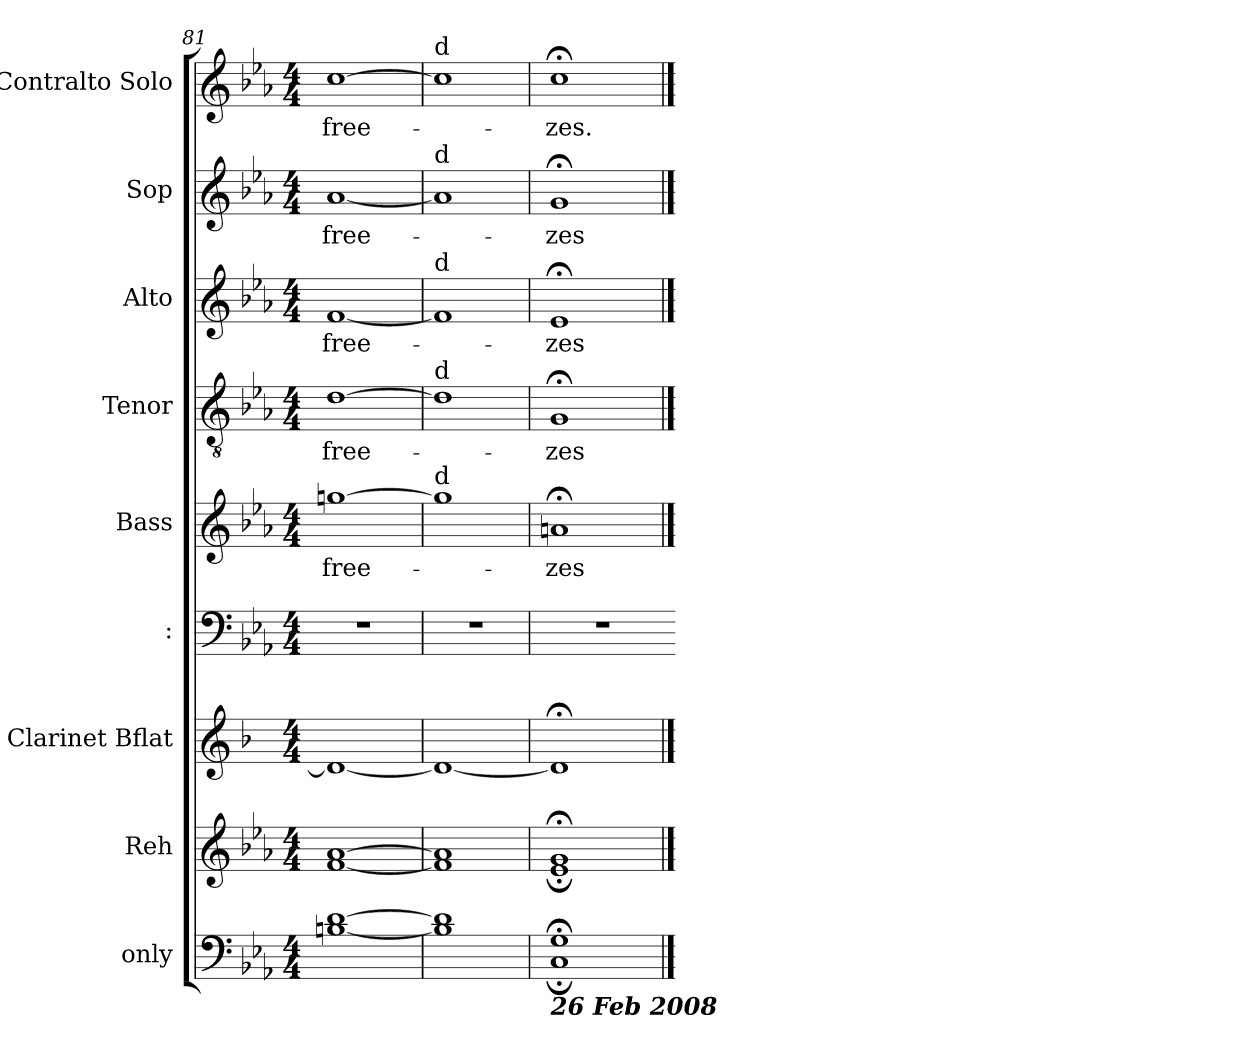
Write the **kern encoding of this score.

**kern	**kern	**kern	**kern	**kern	**text	**kern	**text	**kern	**text	**kern	**text	**kern	**text
*part9	*part8	*part7	*part6	*part5	*part5	*part4	*part4	*part3	*part3	*part2	*part2	*part1	*part1
*staff9	*staff8	*staff7	*staff6	*staff5	*staff5	*staff4	*staff4	*staff3	*staff3	*staff2	*staff2	*staff1	*staff1
*I"only	*I"Reh	*I"Clarinet Bflat	*I":	*I"Bass	*	*I"Tenor	*	*I"Alto	*	*I"Sop	*	*I"Contralto Solo	*
*	*	*I'Cl	*	*	*	*	*	*	*	*	*	*	*
*clefF4	*clefG2	*clefG2	*clefF4	*clefG2	*	*clefGv2	*	*clefG2	*	*clefG2	*	*clefG2	*
*	*	*ITrd1c2	*	*	*	*	*	*	*	*	*	*	*
*k[b-e-a-]	*k[b-e-a-]	*k[b-e-a-]	*k[b-e-a-]	*k[b-e-a-]	*	*k[b-e-a-]	*	*k[b-e-a-]	*	*k[b-e-a-]	*	*k[b-e-a-]	*
*E-:	*E-:	*E-:	*E-:	*E-:	*	*E-:	*	*E-:	*	*E-:	*	*E-:	*
*M4/4	*M4/4	*M4/4	*M4/4	*M4/4	*	*M4/4	*	*M4/4	*	*M4/4	*	*M4/4	*
=81	=81	=81	=81	=81	=81	=81	=81	=81	=81	=81	=81	=81	=81
*^	*^	*	*	*	*	*	*	*	*	*	*	*	*
!	!	!	!	!	!	!	!LO:LY:b	!	!LO:LY:b	!	!LO:LY:b	!	!LO:LY:b	!	!LO:LY:b:cj
[<1d	[>1Bn	[<1a-	[>1f	1c_<	1r	[>1ggn	free-	[>1d	free-	[<1f	free-	[<1a-	free-	[>1cc	free-
=82	=82	=82	=82	=82	=82	=82	=82	=82	=82	=82	=82	=82	=82	=82	=82
!	!	!	!	!	!	!	!	!	!	!	!	!	!	!LO:TX:a:t=d	!
!	!	!	!	!	!	!	!	!	!	!	!	!LO:TX:a:t=d	!	!	!
!	!	!	!	!	!	!	!	!	!	!LO:TX:a:t=d	!	!	!	!	!
!	!	!	!	!	!	!	!	!LO:TX:a:t=d	!	!	!	!	!	!	!
!	!	!	!	!	!	!LO:TX:a:t=d	!	!	!	!	!	!	!	!	!
1d]	1Bn]	1a-]	1f]	1c_<	1r	1ggn]	.	1d]	.	1f]	.	1a-]	.	1cc]	.
=83	=83	=83	=83	=83	=83	=83	=83	=83	=83	=83	=83	=83	=83	=83	=83
!LO:TX:b:Bi:t=26 Feb 2008	!	!	!	!	!	!	!	!	!	!	!	!	!	!	!
!	!	!	!	!	!	!	!LO:LY:b	!	!LO:LY:b	!	!LO:LY:b	!	!LO:LY:b	!	!LO:LY:b:cj
1G;<	1C;<	1g;<	1e-;<	1c;<]	1r	1a;<	-zes	1G;<	-zes	1e-;<	-zes	1g;<	-zes	1cc;<	-zes.
*v	*v	*	*	*	*	*	*	*	*	*	*	*	*	*	*
*	*v	*v	*	*	*	*	*	*	*	*	*	*	*	*
==	==	==	=	==	==	==	==	==	==	==	==	==	==
*-	*-	*-	*-	*-	*-	*-	*-	*-	*-	*-	*-	*-	*-
